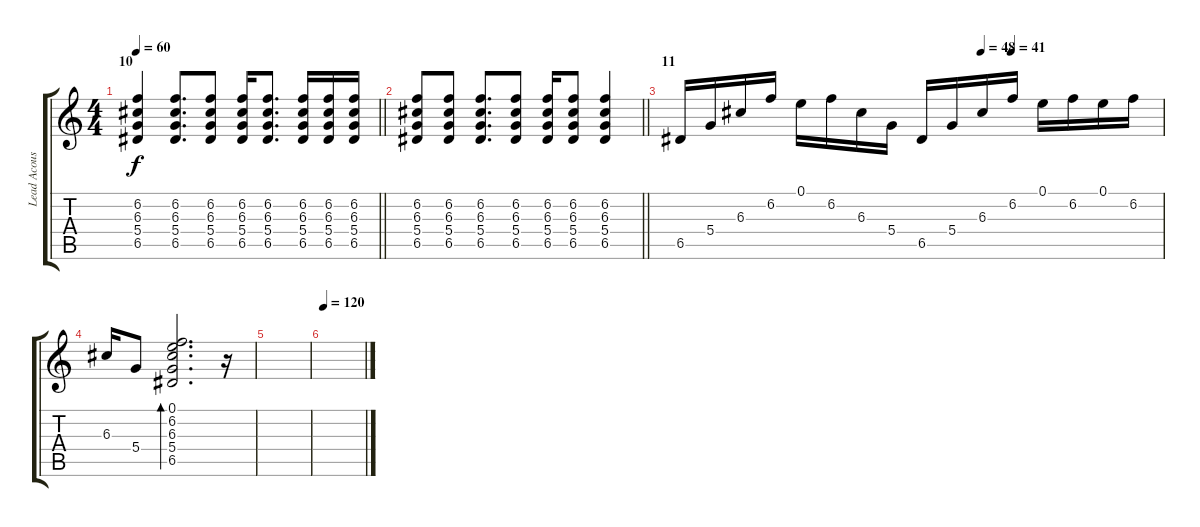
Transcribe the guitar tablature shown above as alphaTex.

\track ("Lead Acoustic guitar" "Lead Acous") {instrument acousticguitarsteel}
\staff {score tabs}
\tuning (E4 B3 G3 D3 A2 E2) {hide}
\ts (4 4)
\section ("" "10")
\tempo 60
\clef g2
\barLineRight lightlight
\ks c
(6.2 6.3 5.4 6.5).4{dy f} (6.2 6.3 5.4 6.5).8{d} (6.2 6.3 5.4 6.5).8 (6.2 6.3 5.4 6.5).16 (6.2 6.3 5.4 6.5).8{d} (6.2 6.3 5.4 6.5).16 (6.2 6.3 5.4 6.5).16 (6.2 6.3 5.4 6.5).16 |
\section ("" "")
\barLineRight lightlight
(6.2 6.3 5.4 6.5).8 (6.2 6.3 5.4 6.5).8 (6.2 6.3 5.4 6.5).8{d} (6.2 6.3 5.4 6.5).8 (6.2 6.3 5.4 6.5).16 (6.2 6.3 5.4 6.5).8 (6.2 6.3 5.4 6.5).4 |
\section ("" "11")
\tempo (48 0.625)
\tempo (41 0.6875)
6.5.16 5.4.16 6.3.16 6.2.16 0.1.16 6.2.16 6.3.16 5.4.16 6.5.16 5.4.16 6.3.16 6.2.16 0.1.16 6.2.16 0.1.16 6.2.16 |
6.3.16 5.4.8 (0.1 6.2 6.3 5.4 6.5).2{d bd 120} r.16 |
|
\tempo 120
